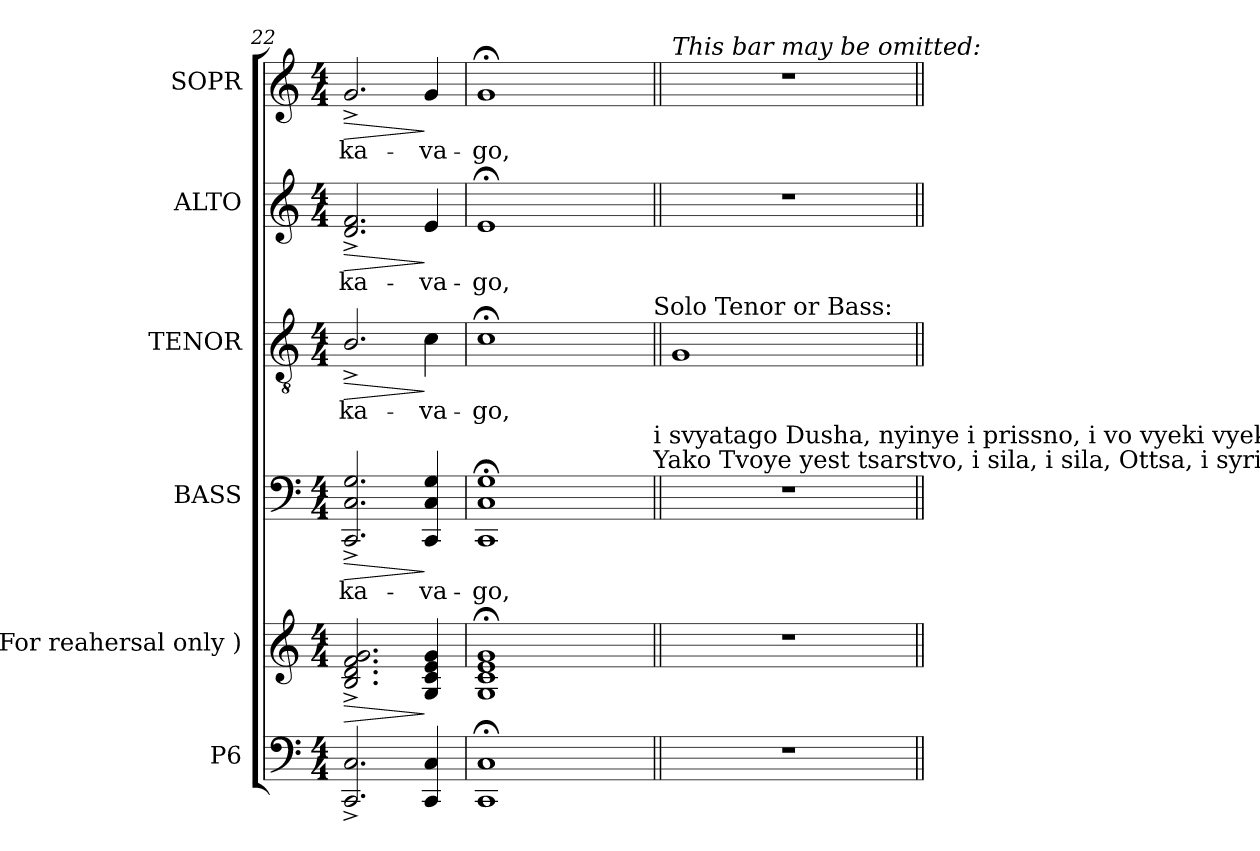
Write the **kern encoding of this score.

**kern	**kern	**dynam	**kern	**text	**dynam	**kern	**text	**dynam	**kern	**text	**dynam	**kern	**text	**dynam
*part6	*part5	*part5	*part4	*part4	*part4	*part3	*part3	*part3	*part2	*part2	*part2	*part1	*part1	*part1
*staff6	*staff5	*staff5	*staff4	*staff4	*staff4	*staff3	*staff3	*staff3	*staff2	*staff2	*staff2	*staff1	*staff1	*staff1
*I"P6	*I"( For reahersal  only )	*	*I"BASS	*	*	*I"TENOR	*	*	*I"ALTO	*	*	*I"SOPR	*	*
*	*	*	*I'B.	*	*	*I'T.	*	*	*I'A.	*	*	*I'S.	*	*
!!LO:LB:g=z
*clefF4	*clefG2	*	*clefF4	*	*	*clefGv2	*	*	*clefG2	*	*	*clefG2	*	*
*	*	*	*	*	*	*ITrd7c12	*	*	*	*	*	*	*	*
*k[]	*k[]	*	*k[]	*	*	*k[]	*	*	*k[]	*	*	*k[]	*	*
*a:	*a:	*	*a:	*	*	*a:	*	*	*a:	*	*	*a:	*	*
*M4/4	*M4/4	*	*M4/4	*	*	*M4/4	*	*	*M4/4	*	*	*M4/4	*	*
=22	=22	=22	=22	=22	=22	=22	=22	=22	=22	=22	=22	=22	=22	=22
!	!	!LO:HP:b	!	!	!	!	!	!	!	!	!	!	!	!
!	!	!	!	!LO:LY:b:color=#000000	!LO:HP:b	!	!	!	!	!	!	!	!	!
!	!	!	!	!	!	!	!LO:LY:b:color=#000000	!LO:HP:b	!	!	!	!	!	!
!	!	!	!	!	!	!	!	!	!	!LO:LY:b:color=#000000	!LO:HP:b	!	!	!
!	!	!	!	!	!	!	!	!	!	!	!	!	!LO:LY:b:color=#000000	!LO:HP:b
2.CCi/^ 2.Ci^	2.Bi/^ 2.di^ 2.fi^ 2.gi^	>	2.CCi/^ 2.Ci^ 2.Gi^	- ka-	>	2.BB^i/	- ka-	>	2.di/^ 2.fi^	- ka-	>	2.g^i/	- ka-	>
!	!	!	!	!LO:LY:b:color=#000000	!	!	!	!	!	!	!	!	!	!
!	!	!	!	!	!	!	!LO:LY:b:color=#000000	!	!	!	!	!	!	!
!	!	!	!	!	!	!	!	!	!	!LO:LY:b:color=#000000	!	!	!	!
!	!	!	!	!	!	!	!	!	!	!	!	!	!LO:LY:b:color=#000000	!
4CCi/ 4Ci	4Gi/ 4ci 4ei 4gi	]	4CCi/ 4Ci 4Gi	-va-	]	4Ci\	-va-	]	4ei/	-va-	]	4gi/	-va-	]
=23	=23	=23	=23	=23	=23	=23	=23	=23	=23	=23	=23	=23	=23	=23
!	!	!	!	!LO:LY:b:color=#000000	!	!	!	!	!	!	!	!	!	!
!	!	!	!	!	!	!	!LO:LY:b:color=#000000	!	!	!	!	!	!	!
!	!	!	!	!	!	!	!	!	!	!LO:LY:b:color=#000000	!	!	!	!
!	!	!	!	!	!	!	!	!	!	!	!	!	!LO:LY:b:color=#000000	!
*	*	*	*^	*	*	*^	*	*	*	*	*	*	*	*
1CCi; 1Ci;	1Gi; 1ci; 1ei; 1gi;	.	1CCi; 1Ci; 1Gi;	2ryy	-go,	.	1C;i	2ryy	-go,	.	1e;i	-go,	.	1g;i	-go,	.
.	.	.	.	4ryy	.	.	.	4ryy	.	.	.	.	.	.	.	.
.	.	.	.	8ryy	.	.	.	8ryy	.	.	.	.	.	.	.	.
.	.	.	.	16ryy	.	.	.	16ryy	.	.	.	.	.	.	.	.
.	.	.	.	32ryy	.	.	.	32ryy	.	.	.	.	.	.	.	.
.	.	.	.	64ryy	.	.	.	64ryy	.	.	.	.	.	.	.	.
.	.	.	.	128...ryy	.	.	.	128...ryy	.	.	.	.	.	.	.	.
!	!	!	!	!	!	!	!	!LO:TX:a:t=Solo Tenor or Bass&colon;	!	!	!	!	!	!	!	!
!	!	!	!	!LO:TX:a:t=Yako Tvoye yest tsarstvo, i sila, i sila, Ottsa, i syrina,	!	!	!	!	!	!	!	!	!	!	!	!
!	!	!	!	!LO:TX:t=i svyatago Dusha, nyinye i prissno, i vo vyeki vyekov.	!	!	!	!	!	!	!	!	!	!	!	!
.	.	.	.	1024ryy	.	.	.	1024ryy	.	.	.	.	.	.	.	.
=24||	=24||	=24||	=24||	=24||	=24||	=24||	=24||	=24||	=24||	=24||	=24||	=24||	=24||	=24||	=24||	=24||
!	!	!	!	!	!	!	!	!	!	!	!	!	!	!LO:TX:a:i:t=This bar may be omitted&colon;	!	!
*	*	*	*v	*v	*	*	*	*	*	*	*	*	*	*	*	*
*	*	*	*	*	*	*v	*v	*	*	*	*	*	*	*	*
1r	1r	.	1r	.	.	1GGi	.	.	1r	.	.	1r	.	.
=||	=||	=||	=||	=||	=||	=||	=||	=||	=||	=||	=||	=||	=||	=||
*-	*-	*-	*-	*-	*-	*-	*-	*-	*-	*-	*-	*-	*-	*-
